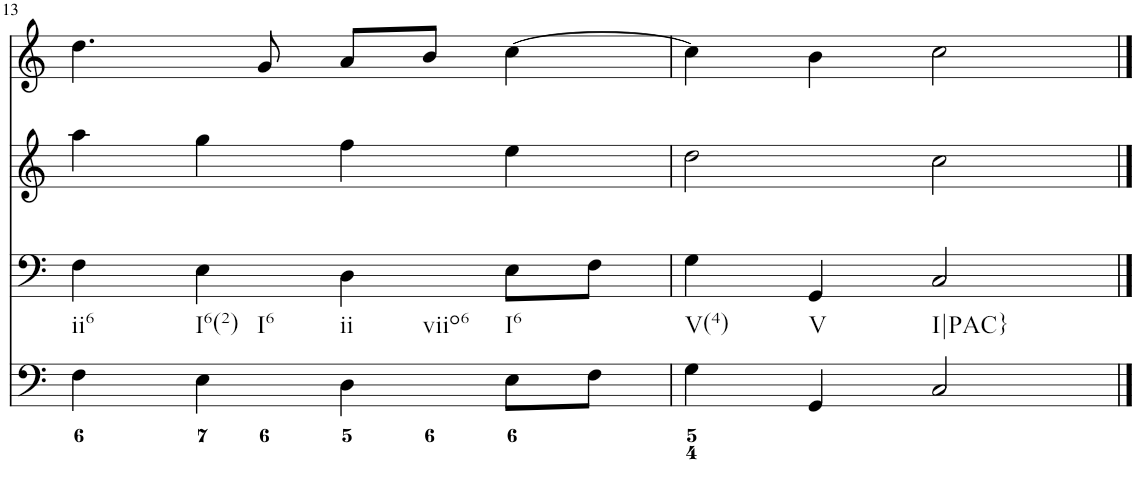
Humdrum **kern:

**kern	**kern	**kern	**kern
*part4	*part3	*part2	*part1
*staff4	*staff3	*staff2	*staff1
*I"violn	*I"violn	*I"cello	*I"organ
!!LO:PB:g=z
*clefF4	*clefF4	*clefG2	*clefG2
*k[]	*k[]	*k[]	*k[]
*M4/4	*M4/4	*M4/4	*M4/4
*met(c)	*met(c)	*met(c)	*met(c)
=13	=13	=13	=13
!	!LO:TX:b:t=ii6	!	!
4F\	4F\	4aa\	4.dd\
!	!LO:TX:b:t=I6(2)	!	!
!	!LO:TX:b:t=I6	!	!
4E\	4E\	4gg\	.
.	.	.	8g/
!	!LO:TX:b:t=ii	!	!
!	!LO:TX:b:t=viio6	!	!
4D\	4D\	4ff\	8a/L
.	.	.	8b/J
!	!LO:TX:b:t=I6	!	!
8E\L	8E\L	4ee\	[4cc\
8F\J	8F\J	.	.
=14	=14	=14	=14
!	!LO:TX:b:t=V(4)	!	!
4G\	4G\	2dd\	4cc\]
!	!LO:TX:b:t=V	!	!
4GG/	4GG/	.	4b\
!	!LO:TX:b:t=I|PAC}	!	!
2C/	2C/	2cc\	2cc\
==	==	==	==
*-	*-	*-	*-
